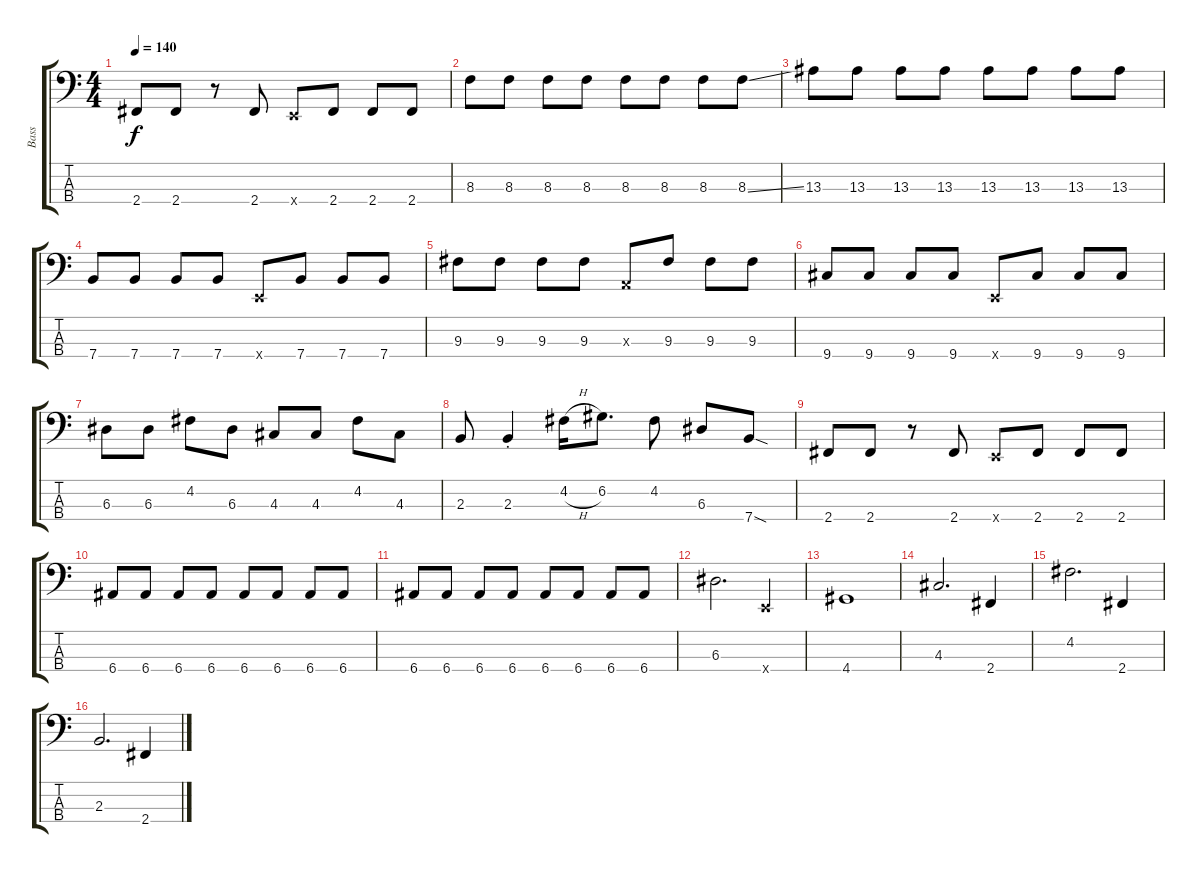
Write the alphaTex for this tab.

\track ("Bass" "Bass") {instrument electricbasspick}
\staff {score tabs}
\tuning (G2 D2 A1 E1) {hide}
\ts (4 4)
\tempo 140
\clef f4
\ks c
2.4.8{dy f} 2.4.8 r.8 2.4.8 0.4{x}.8 2.4.8 2.4.8 2.4.8 |
8.3.8 8.3.8 8.3.8 8.3.8 8.3.8 8.3.8 8.3.8 8.3{ss}.8 |
13.3.8 13.3.8 13.3.8 13.3.8 13.3.8 13.3.8 13.3.8 13.3.8 |
7.4.8 7.4.8 7.4.8 7.4.8 0.4{x}.8 7.4.8 7.4.8 7.4.8 |
9.3.8 9.3.8 9.3.8 9.3.8 0.3{x}.8 9.3.8 9.3.8 9.3.8 |
9.4.8 9.4.8 9.4.8 9.4.8 0.4{x}.8 9.4.8 9.4.8 9.4.8 |
6.3.8 6.3.8 4.2.8 6.3.8 4.3.8 4.3.8 4.2.8 4.3.8 |
2.3.8 2.3{st}.4 4.2{h}.16 6.2.8{d} 4.2.8 6.3.8 7.4{sod}.8 |
2.4.8 2.4.8 r.8 2.4.8 0.4{x}.8 2.4.8 2.4.8 2.4.8 |
6.4.8 6.4.8 6.4.8 6.4.8 6.4.8 6.4.8 6.4.8 6.4.8 |
6.4.8 6.4.8 6.4.8 6.4.8 6.4.8 6.4.8 6.4.8 6.4.8 |
6.3.2{d} 0.4{x}.4 |
4.4.1 |
4.3.2{d} 2.4.4 |
4.2.2{d} 2.4.4 |
2.3.2{d} 2.4.4
